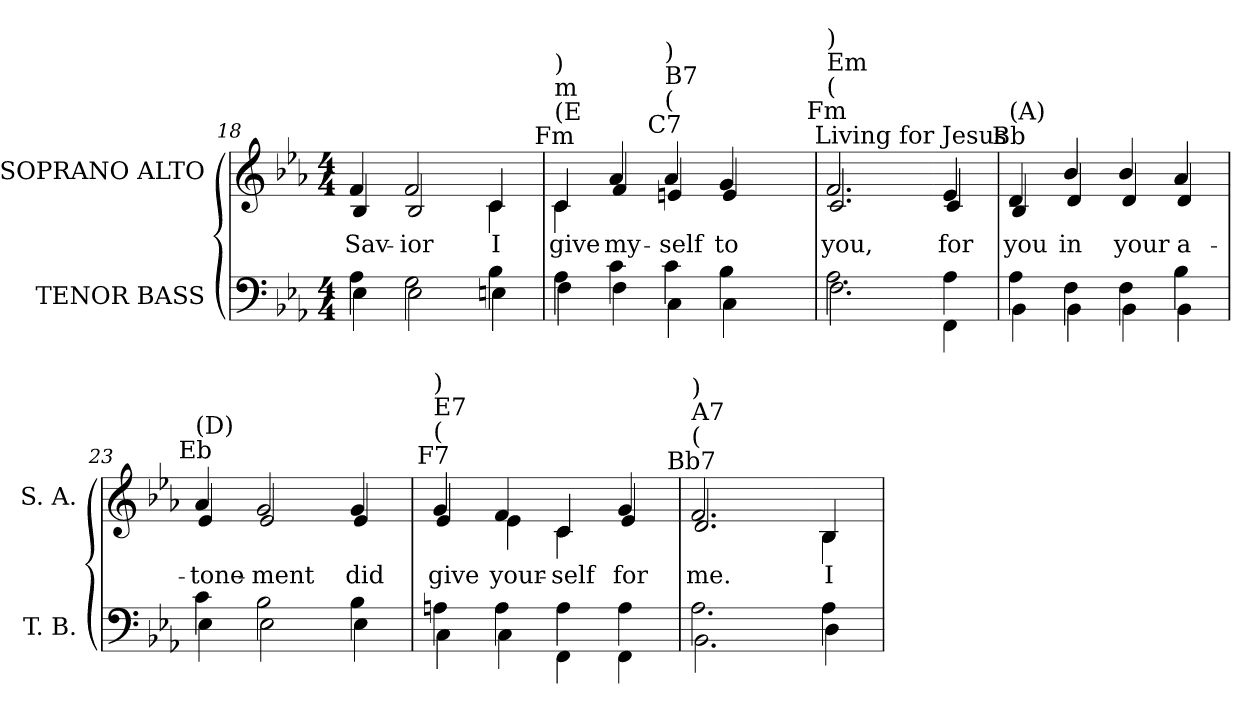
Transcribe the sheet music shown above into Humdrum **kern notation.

**kern	**kern	**text
*part2	*part1	*part1
*staff2	*staff1	*staff1
*I"TENOR BASS	*I"SOPRANO ALTO	*
*I'T. B.	*I'S. A.	*
*clefF4	*clefG2	*
*k[b-e-a-]	*k[b-e-a-]	*
*E-:	*E-:	*
*M4/4	*M4/4	*
=18	=18	=18
*^	*	*
!	!	!LO:TX:a:cj:t=Eb	!
!	!	!LO:TX:t=(D)	!
!	!	!	!LO:LY:b:color=#000000
*	*	*^	*
4A-i\	4E-i\	4fi/	4B-i/	Sav-
!	!	!	!	!LO:LY:b:color=#000000
2Gi\	2E-i\	2fi/	2B-i/	-ior
!	!	!	!	!LO:LY:b:color=#000000
4B-i\	4Eni\	4ci/	4ci\	I
*	*	*v	*v	*
=19	=19	=19	=19
*	*	*^	*
!	!	!LO:TX:a:cj:t=Fm	!	!
!	!	!LO:TX:t=(E	!	!
!	!	!LO:TX:t=m	!	!
!	!	!LO:TX:t=)	!	!
!	!	!	!	!LO:LY:b:color=#000000
*	*	*	*^	*
4A-i\	4Fi\	4ci/	4ci\	2ryy	give
!	!	!	!	!	!LO:LY:b:color=#000000
4ci\	4Fi\	4a-i/	4fi/	.	my-
!	!	!LO:TX:a:cj:t=C7	!	!	!
!	!	!LO:TX:t=(	!	!	!
!	!	!LO:TX:t=B7	!	!	!
!	!	!LO:TX:t=)	!	!	!
!	!	!	!	!	!LO:LY:b:color=#000000
4ci\	4Ci\	4a-i/	4eni/	4ryy	-self
!	!	!	!	!	!LO:LY:b:color=#000000
4B-i\	4Ci\	4gi/	4ei/	8ryy	to
.	.	.	.	16ryy	.
.	.	.	.	32ryy	.
.	.	.	.	64ryy	.
.	.	.	.	128...ryy	.
!	!	!	!	!LO:TX:a:t=Living for Jesus	!
.	.	.	.	1024ryy	.
*	*	*v	*v	*v	*
=20	=20	=20	=20
*	*	*^	*
*	*	*	*^	*
!	!	!LO:TX:a:cj:t=Fm	!	!	!
!	!	!LO:TX:t=(	!	!	!
!	!	!LO:TX:t=Em	!	!	!
!	!	!LO:TX:t=)	!	!	!
!	!	!	!	!	!LO:LY:b:color=#000000
*	*	*	*v	*v	*
2.A-i\	2.Fi\	2.fi/	2.ci/	you,
!!LO:LB:g=z	!!
=21-	=21-	=21-	=21-	=21-
!	!	!	!	!LO:LY:b:color=#000000
4A-i\	4FFi\	4e-i/	4ci/	for
=22	=22	=22	=22	=22
!	!	!LO:TX:a:cj:t=Bb	!	!
!	!	!LO:TX:t=(A)	!	!
!	!	!	!	!LO:LY:b:color=#000000
4A-i\	4BB-i\	4di/	4B-i/	you
!	!	!	!	!LO:LY:b:color=#000000
4Fi\	4BB-i\	4b-i/	4di/	in
!	!	!	!	!LO:LY:b:color=#000000
4Fi\	4BB-i\	4b-i/	4di/	your
!	!	!	!	!LO:LY:b:color=#000000
4B-i\	4BB-i\	4a-i/	4di/	a-
=23	=23	=23	=23	=23
!	!	!LO:TX:a:cj:t=Eb	!	!
!	!	!LO:TX:t=(D)	!	!
!	!	!	!	!LO:LY:b:color=#000000
4ci\	4E-i\	4a-i/	4e-i/	-tone-
!	!	!	!	!LO:LY:b:color=#000000
2B-i\	2E-i\	2gi/	2e-i/	-ment
!	!	!	!	!LO:LY:b:color=#000000
4B-i\	4E-i\	4gi/	4e-i/	did
=24	=24	=24	=24	=24
!	!	!LO:TX:a:cj:t=F7	!	!
!	!	!LO:TX:t=(	!	!
!	!	!LO:TX:t=E7	!	!
!	!	!LO:TX:t=)	!	!
!	!	!	!	!LO:LY:b:color=#000000
4Ani\	4Ci\	4gi/	4e-i/	give
!	!	!	!	!LO:LY:b:color=#000000
4Ai\	4Ci\	4fi/	4e-i\	your-
!	!	!	!	!LO:LY:b:color=#000000
4Ai\	4FFi\	4ci/	4ci\	-self
!	!	!	!	!LO:LY:b:color=#000000
4Ai\	4FFi\	4gi/	4e-i/	for
=25	=25	=25	=25	=25
!	!	!LO:TX:a:cj:t=Bb7	!	!
!	!	!LO:TX:t=(	!	!
!	!	!LO:TX:t=A7	!	!
!	!	!LO:TX:t=)	!	!
!	!	!	!	!LO:LY:b:color=#000000
2.A-i\	2.BB-i\	2.fi/	2.di/	me.
!!LO:LB:g=z	!!
=26-	=26-	=26-	=26-	=26-
!	!	!	!	!LO:LY:b:color=#000000
4A-i\	4Di\	4B-i/	4B-i\	I
*v	*v	*	*	*
*	*v	*v	*
=	=	=
*-	*-	*-
